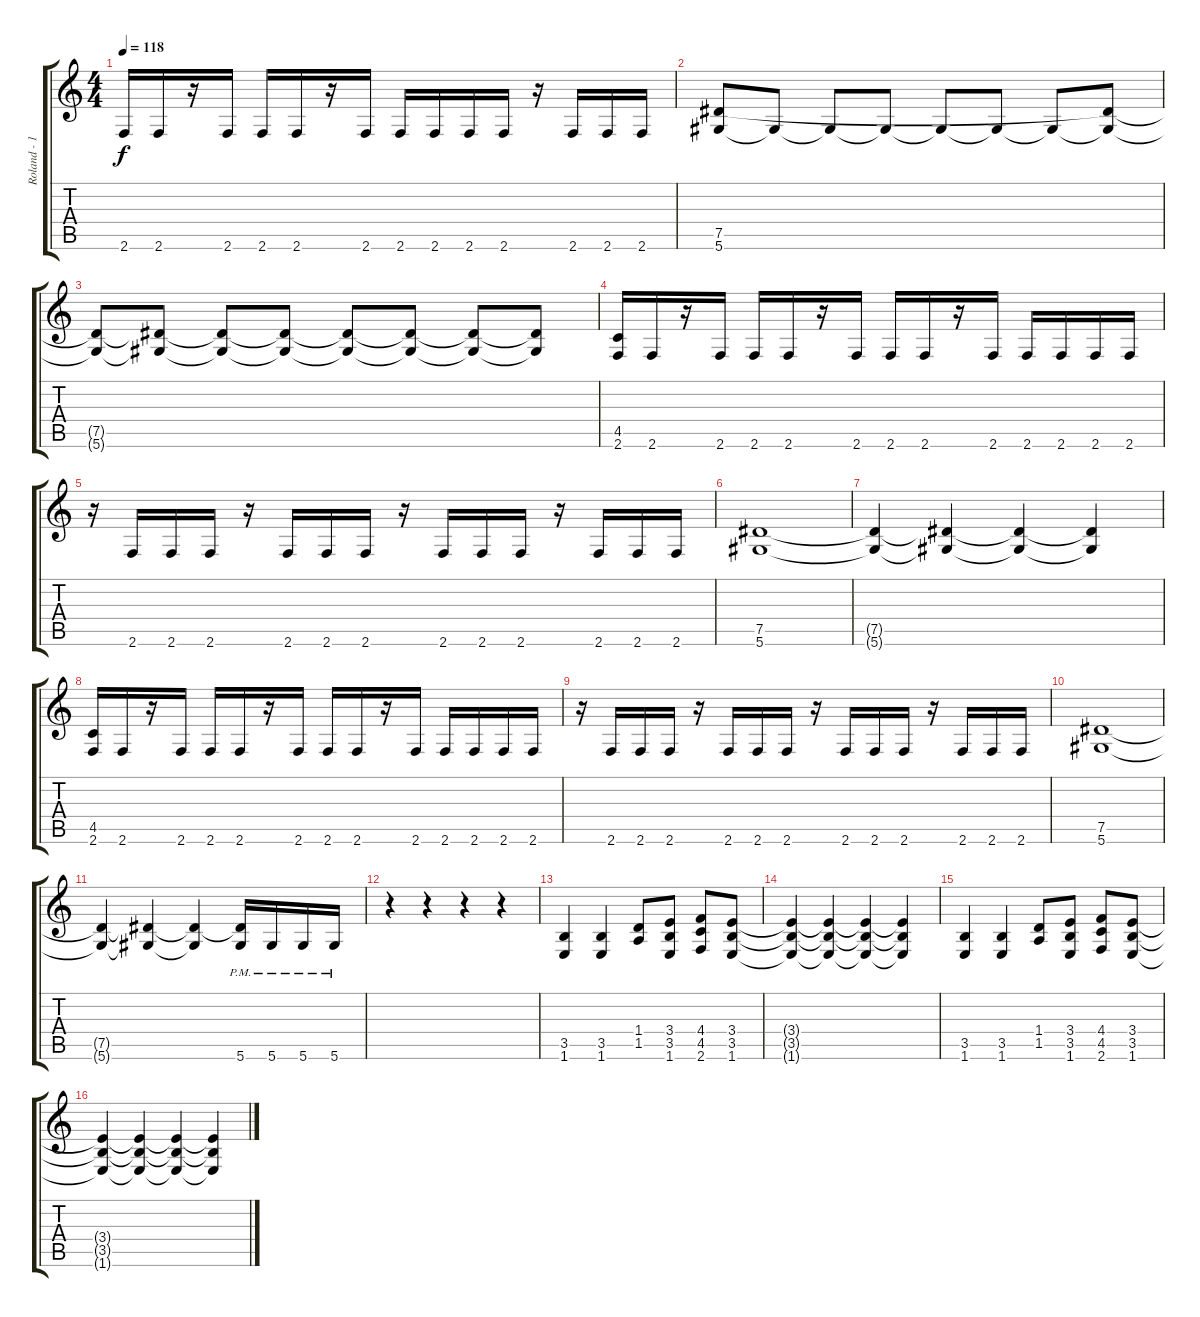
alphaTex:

\track ("Roland - 1" "Roland - 1") {instrument overdrivenguitar}
\staff {score tabs}
\tuning (Eb4 Bb3 Gb3 Db3 Ab2 Eb2) {hide}
\ts (4 4)
\tempo 118
\clef g2
\ks c
2.6.16{dy f} 2.6.16 r.16 2.6.16 2.6.16 2.6.16 r.16 2.6.16 2.6.16 2.6.16 2.6.16 2.6.16 r.16 2.6.16 2.6.16 2.6.16 |
(7.5 5.6).8 5.6{t}.8 5.6{t}.8 5.6{t}.8 5.6{t}.8 5.6{t}.8 5.6{t}.8 (7.5{t} 5.6{t}).8 |
(7.5{t} 5.6{t}).8 (7.5{t} 5.6{t}).8 (7.5{t} 5.6{t}).8 (7.5{t} 5.6{t}).8 (7.5{t} 5.6{t}).8 (7.5{t} 5.6{t}).8 (7.5{t} 5.6{t}).8 (7.5{t} 5.6{t}).8 |
(4.5 2.6).16 2.6.16 r.16 2.6.16 2.6.16 2.6.16 r.16 2.6.16 2.6.16 2.6.16 r.16 2.6.16 2.6.16 2.6.16 2.6.16 2.6.16 |
r.16 2.6.16 2.6.16 2.6.16 r.16 2.6.16 2.6.16 2.6.16 r.16 2.6.16 2.6.16 2.6.16 r.16 2.6.16 2.6.16 2.6.16 |
(7.5 5.6).1 |
(7.5{t} 5.6{t}).4 (7.5{t} 5.6{t}).4 (7.5{t} 5.6{t}).4 (7.5{t} 5.6{t}).4 |
(4.5 2.6).16 2.6.16 r.16 2.6.16 2.6.16 2.6.16 r.16 2.6.16 2.6.16 2.6.16 r.16 2.6.16 2.6.16 2.6.16 2.6.16 2.6.16 |
r.16 2.6.16 2.6.16 2.6.16 r.16 2.6.16 2.6.16 2.6.16 r.16 2.6.16 2.6.16 2.6.16 r.16 2.6.16 2.6.16 2.6.16 |
(7.5 5.6).1 |
(7.5{t} 5.6{t}).4 (7.5{t} 5.6{t}).4 (7.5{t} 5.6{t}).4 (7.5{t} 5.6{pm}).16 5.6{pm}.16 5.6{pm}.16 5.6{pm}.16 |
r.4 r.4 r.4 r.4 |
(3.5 1.6).4 (3.5 1.6).4 (1.4 1.5).8 (3.4 3.5 1.6).8 (4.4 4.5 2.6).8 (3.4 3.5 1.6).8 |
(3.4{t} 3.5{t} 1.6{t}).4 (3.4{t} 3.5{t} 1.6{t}).4 (3.4{t} 3.5{t} 1.6{t}).4 (3.4{t} 3.5{t} 1.6{t}).4 |
(3.5 1.6).4 (3.5 1.6).4 (1.4 1.5).8 (3.4 3.5 1.6).8 (4.4 4.5 2.6).8 (3.4 3.5 1.6).8 |
(3.4{t} 3.5{t} 1.6{t}).4 (3.4{t} 3.5{t} 1.6{t}).4 (3.4{t} 3.5{t} 1.6{t}).4 (3.4{t} 3.5{t} 1.6{t}).4
